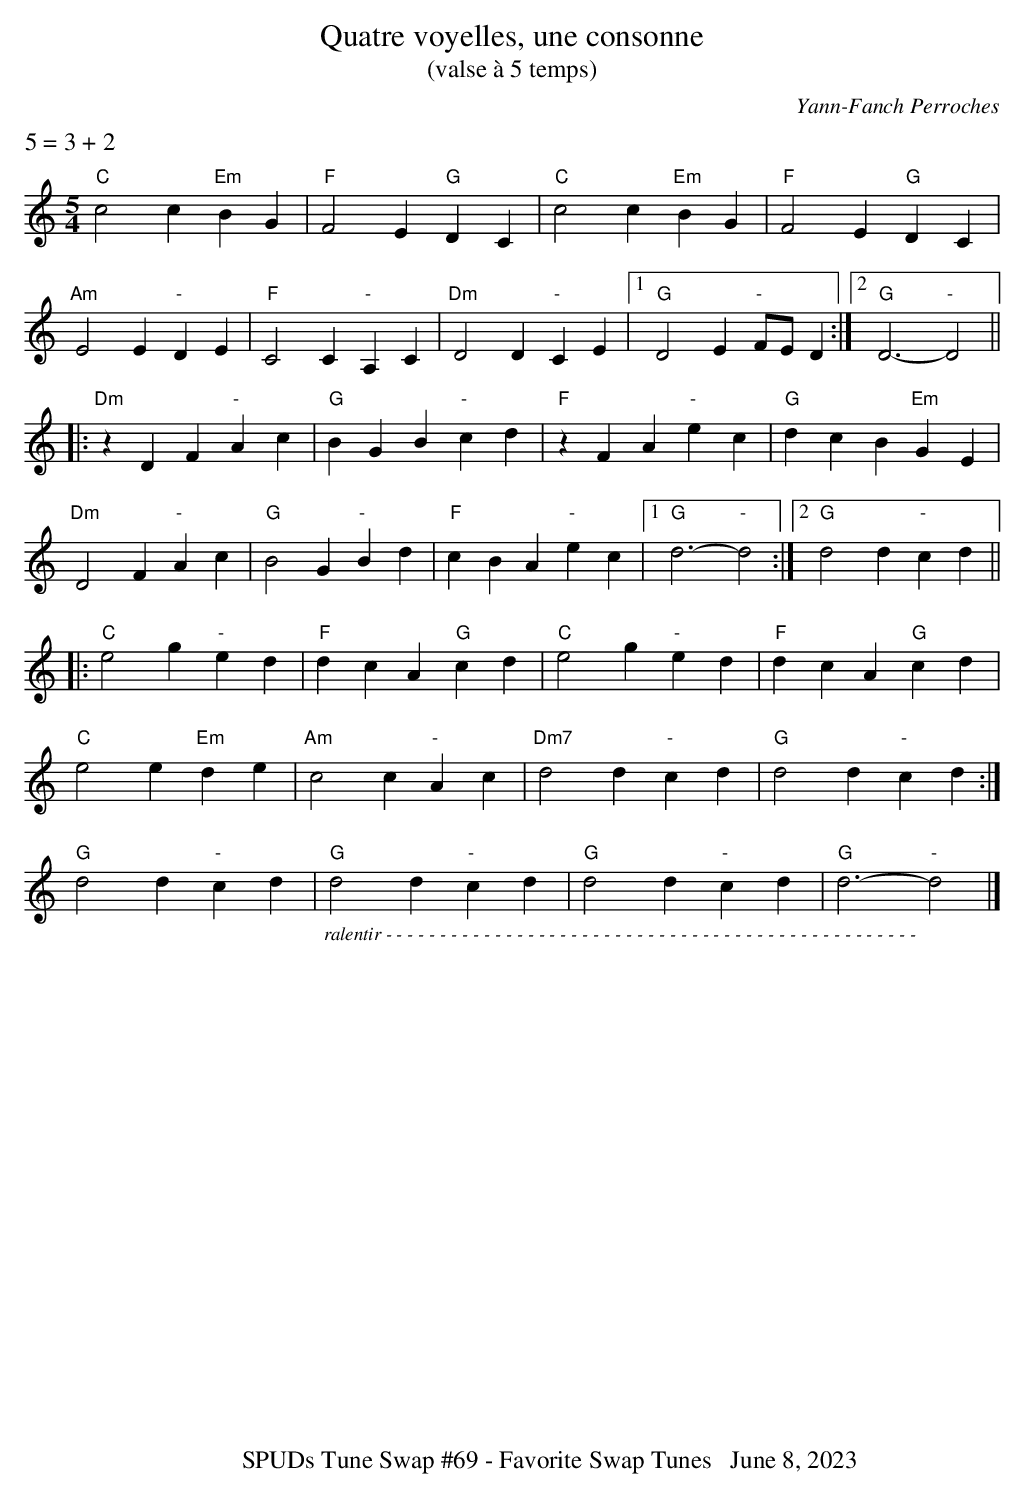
X:1
T: Quatre voyelles, une consonne
T: (valse \`a 5 temps)
C: Yann-Fanch Perroches
Q:1/4=160 % guessing...
M: 5/4
L: 1/4
K: C
%%text 5 = 3 + 2
"C"c2c "Em"BG | "F"F2E "G"DC | "C"c2c "Em"BG | "F"F2E "G"DC |
"Am"E2E "-"DE | "F"C2C "-"A,C | "Dm"D2D "-"CE |1 "G"D2E "-"F/E/D :|2 "G"D3-"-"D2 ||
|:"Dm"zDF "-"Ac | "G"BGB "-"cd | "F"zFA "-"ec | "G"dcB "Em"GE |
"Dm"D2F "-"Ac | "G"B2G "-"Bd | "F"cBA "-"ec |1 "G"d3- "-"d2 :|2 "G"d2d "-"cd ||
|:"C"e2g "-"ed | "F"dcA "G"cd | "C"e2g "-"ed | "F"dcA "G"cd |
"C"e2e "Em"de | "Am"c2c "-"Ac | "Dm7"d2d "-"cd | "G"d2d "-"cd :|
"G"d2d "-"cd | "_ralentir - - - - - - - - - - - - - - - - - - - - - - - - - - - - - - - - - - - - - - - - - - - - - - - - -""G"d2d "-"cd | "G"d2d "-"cd | "G"d3- "-"d2 |]
